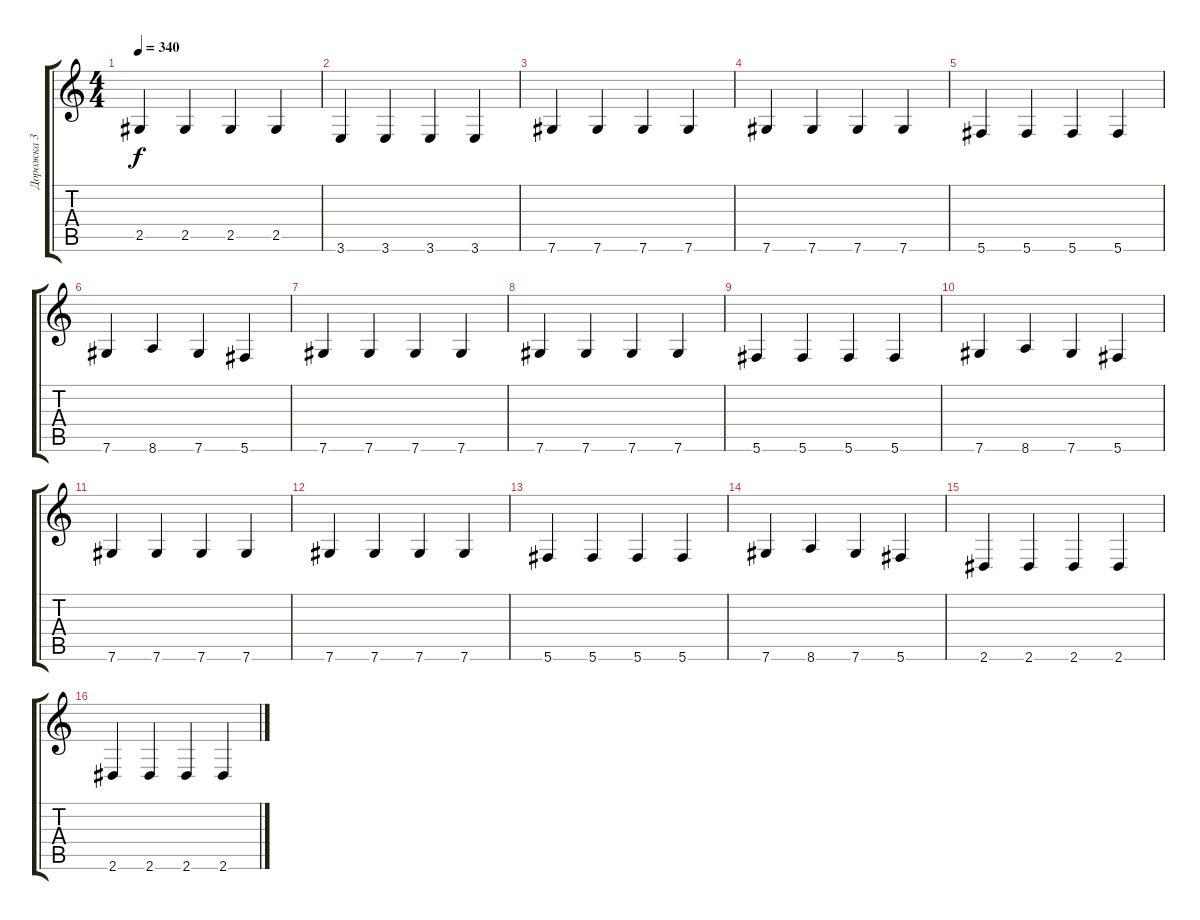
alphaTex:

\track ("Дорожка 3" "Дорожка 3") {instrument electricbassfinger}
\staff {score tabs}
\tuning (Db4 Ab3 E3 B2 Gb2 Db2) {hide}
\ts (4 4)
\tempo 340
\clef g2
\ks c
2.5.4{dy f} 2.5.4 2.5.4 2.5.4 |
3.6.4 3.6.4 3.6.4 3.6.4 |
7.6.4 7.6.4 7.6.4 7.6.4 |
7.6.4 7.6.4 7.6.4 7.6.4 |
5.6.4 5.6.4 5.6.4 5.6.4 |
7.6.4 8.6.4 7.6.4 5.6.4 |
7.6.4 7.6.4 7.6.4 7.6.4 |
7.6.4 7.6.4 7.6.4 7.6.4 |
5.6.4 5.6.4 5.6.4 5.6.4 |
7.6.4 8.6.4 7.6.4 5.6.4 |
7.6.4 7.6.4 7.6.4 7.6.4 |
7.6.4 7.6.4 7.6.4 7.6.4 |
5.6.4 5.6.4 5.6.4 5.6.4 |
7.6.4 8.6.4 7.6.4 5.6.4 |
2.6.4 2.6.4 2.6.4 2.6.4 |
2.6.4 2.6.4 2.6.4 2.6.4
